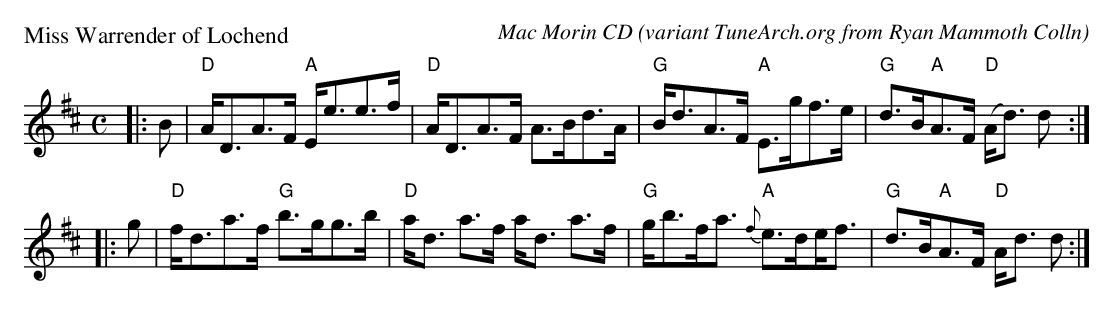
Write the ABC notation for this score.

X:1
P: Miss Warrender of Lochend
C: Mac Morin CD (variant TuneArch.org from Ryan Mammoth Colln)
M: C
L: 1/8
K: D
|: B | "D"A<DA>F "A"E<ee>f |"D"A<DA>F A>Bd>A | "G"B<dA>F "A"E>gf>e | "G"d>B"A"A>F "D"(A<d) d :|
|: g|"D"f<da>f "G"b>gg>b | "D"a<d a>f a<d a>f | "G"g<bf<a "A"{f}e>d!beambr1!e<f | "G"d>B"A"A>F "D"A<d d :|
